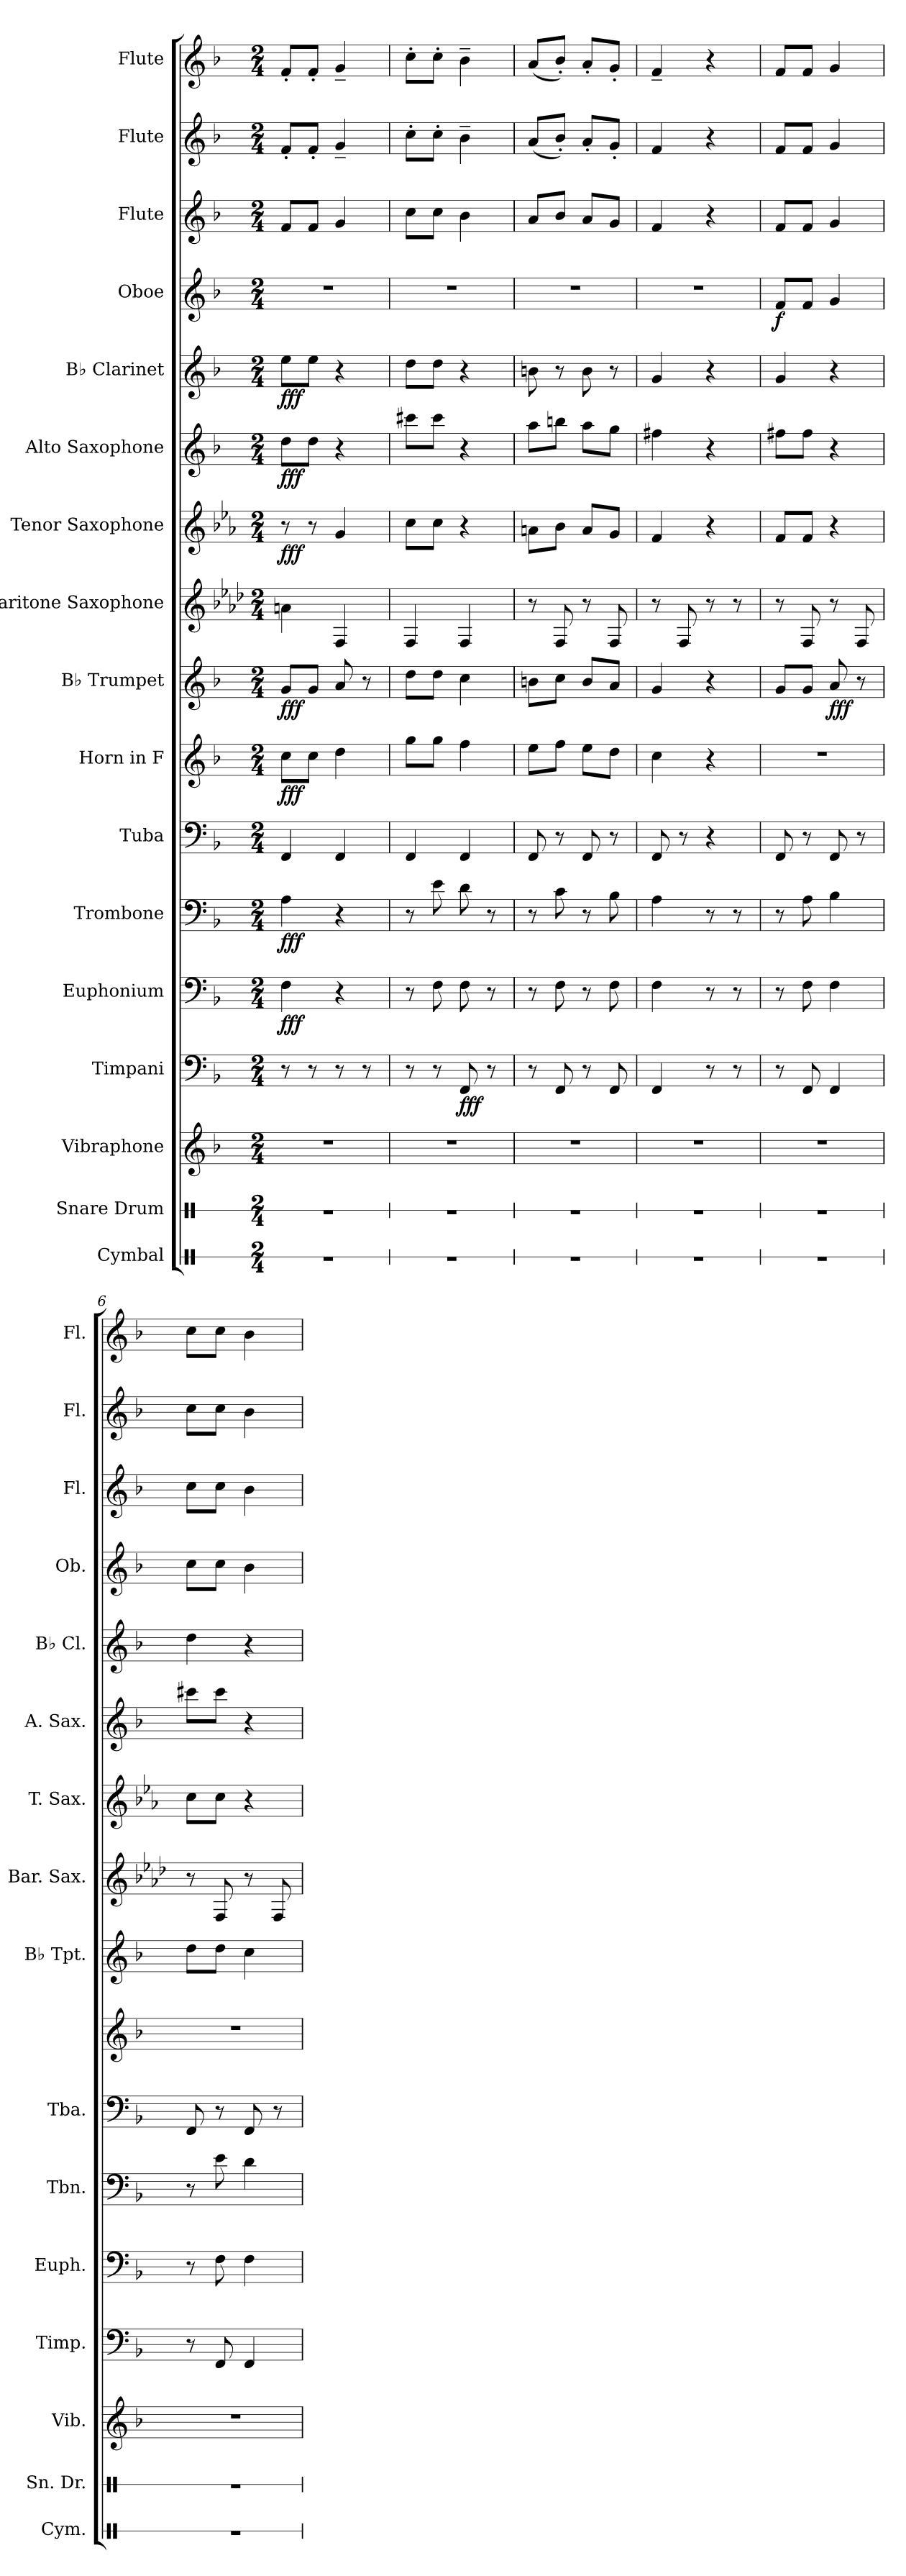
**kern	**kern	**kern	**kern	**dynam	**kern	**dynam	**kern	**dynam	**kern	**kern	**dynam	**kern	**dynam	**kern	**kern	**dynam	**kern	**dynam	**kern	**dynam	**kern	**dynam	**kern	**dynam	**kern	**dynam	**kern	**dynam
*part17	*part16	*part15	*part14	*part14	*part13	*part13	*part12	*part12	*part11	*part10	*part10	*part9	*part9	*part8	*part7	*part7	*part6	*part6	*part5	*part5	*part4	*part4	*part3	*part3	*part2	*part2	*part1	*part1
*staff17	*staff16	*staff15	*staff14	*staff14	*staff13	*staff13	*staff12	*staff12	*staff11	*staff10	*staff10	*staff9	*staff9	*staff8	*staff7	*staff7	*staff6	*staff6	*staff5	*staff5	*staff4	*staff4	*staff3	*staff3	*staff2	*staff2	*staff1	*staff1
*I"Cymbal	*I"Snare Drum	*I"Vibraphone	*I"Timpani	*	*I"Euphonium	*	*I"Trombone	*	*I"Tuba	*I"Horn in F	*	*I"B♭ Trumpet	*	*I"Baritone Saxophone	*I"Tenor Saxophone	*	*I"Alto Saxophone	*	*I"B♭ Clarinet	*	*I"Oboe	*	*I"Flute	*	*I"Flute	*	*I"Flute	*
*I'Cym.	*I'Sn. Dr.	*I'Vib.	*I'Timp.	*	*I'Euph.	*	*I'Tbn.	*	*I'Tba.	*	*	*I'B♭ Tpt.	*	*I'Bar. Sax.	*I'T. Sax.	*	*I'A. Sax.	*	*I'B♭ Cl.	*	*I'Ob.	*	*I'Fl.	*	*I'Fl.	*	*I'Fl.	*
*stria1	*stria1	*	*	*	*	*	*	*	*	*	*	*	*	*	*	*	*	*	*	*	*	*	*	*	*	*	*	*
*clefX	*clefX	*clefG2	*clefF4	*	*clefF4	*	*clefF4	*	*clefF4	*clefG2	*	*clefG2	*	*clefG2	*clefG2	*	*clefG2	*	*clefG2	*	*clefG2	*	*clefG2	*	*clefG2	*	*clefG2	*
*	*	*	*	*	*	*	*	*	*	*ITrd4c7	*	*ITrd1c2	*	*ITrd12c21	*ITrd8c14	*	*ITrd5c9	*	*ITrd1c2	*	*	*	*	*	*	*	*	*
*k[]	*k[]	*k[b-]	*k[b-]	*	*k[b-]	*	*k[b-]	*	*k[b-]	*k[b-e-]	*	*k[b-e-a-]	*	*k[b-e-a-d-]	*k[b-e-a-]	*	*k[b-e-a-d-]	*	*k[b-e-a-]	*	*k[b-]	*	*k[b-]	*	*k[b-]	*	*k[b-]	*
*M2/4	*M2/4	*M2/4	*M2/4	*	*M2/4	*	*M2/4	*	*M2/4	*M2/4	*	*M2/4	*	*M2/4	*M2/4	*	*M2/4	*	*M2/4	*	*M2/4	*	*M2/4	*	*M2/4	*	*M2/4	*
=1	=1	=1	=1	=1	=1	=1	=1	=1	=1	=1	=1	=1	=1	=1	=1	=1	=1	=1	=1	=1	=1	=1	=1	=1	=1	=1	=1	=1
!	!	!	!	!	!	!LO:DY:b	!	!LO:DY:b	!	!	!LO:DY:b	!	!LO:DY:b	!	!	!LO:DY:b	!	!LO:DY:b	!	!LO:DY:b	!	!	!	!	!	!	!	!
2r	2r	2r	8r	.	4F\	fff	4A\	fff	4FF/	8f\L	fff	8f/L	fff	4An\	8r	fff	8f\L	fff	8dd\L	fff	2r	.	8f/L	.	8f'/L	.	8f'/L	.
.	.	.	8r	.	.	.	.	.	.	8f\J	.	8f/J	.	.	8r	.	8f\J	.	8dd\J	.	.	.	8f/J	.	8f'/J	.	8f'/J	.
.	.	.	8r	.	4r	.	4r	.	4FF/	4g\	.	8g/	.	4FF/	4G/	.	4r	.	4r	.	.	.	4g/	.	4g~/	.	4g~/	.
.	.	.	8r	.	.	.	.	.	.	.	.	8r	.	.	.	.	.	.	.	.	.	.	.	.	.	.	.	.
=2	=2	=2	=2	=2	=2	=2	=2	=2	=2	=2	=2	=2	=2	=2	=2	=2	=2	=2	=2	=2	=2	=2	=2	=2	=2	=2	=2	=2
2r	2r	2r	8r	.	8r	.	8r	.	4FF/	8cc\L	.	8cc\L	.	4FF/	8c\L	.	8een\L	.	8cc\L	.	2r	.	8cc\L	.	8cc'\L	.	8cc'\L	.
.	.	.	8r	.	8F\	.	8e\	.	.	8cc\J	.	8cc\J	.	.	8c\J	.	8ee\J	.	8cc\J	.	.	.	8cc\J	.	8cc'\J	.	8cc'\J	.
!	!	!	!	!LO:DY:b	!	!	!	!	!	!	!	!	!	!	!	!	!	!	!	!	!	!	!	!	!	!	!	!
.	.	.	8FF/	fff	8F\	.	8d\	.	4FF/	4b-\	.	4b-\	.	4FF/	4r	.	4r	.	4r	.	.	.	4b-\	.	4b-~\	.	4b-~\	.
.	.	.	8r	.	8r	.	8r	.	.	.	.	.	.	.	.	.	.	.	.	.	.	.	.	.	.	.	.	.
=3	=3	=3	=3	=3	=3	=3	=3	=3	=3	=3	=3	=3	=3	=3	=3	=3	=3	=3	=3	=3	=3	=3	=3	=3	=3	=3	=3	=3
2r	2r	2r	8r	.	8r	.	8r	.	8FF/	8a\L	.	8an\L	.	8r	8An\L	.	8cc\L	.	8an\	.	2r	.	8a/L	.	(8a/L	.	(8a/L	.
.	.	.	8FF/	.	8F\	.	8c\	.	8r	8b-\J	.	8b-\J	.	8FF/	8B-\J	.	8ddn\J	.	8r	.	.	.	8b-/J	.	8b-'/J)	.	8b-'/J)	.
.	.	.	8r	.	8r	.	8r	.	8FF/	8a\L	.	8a/L	.	8r	8A/L	.	8cc\L	.	8a\	.	.	.	8a/L	.	8a'/L	.	8a'/L	.
.	.	.	8FF/	.	8F\	.	8B-\	.	8r	8g\J	.	8g/J	.	8FF/	8G/J	.	8b-\J	.	8r	.	.	.	8g/J	.	8g'/J	.	8g'/J	.
=4	=4	=4	=4	=4	=4	=4	=4	=4	=4	=4	=4	=4	=4	=4	=4	=4	=4	=4	=4	=4	=4	=4	=4	=4	=4	=4	=4	=4
2r	2r	2r	4FF/	.	4F\	.	4A\	.	8FF/	4f\	.	4f/	.	8r	4F/	.	4an\	.	4f/	.	2r	.	4f/	.	4f/	.	4f~/	.
.	.	.	.	.	.	.	.	.	8r	.	.	.	.	8FF/	.	.	.	.	.	.	.	.	.	.	.	.	.	.
.	.	.	8r	.	8r	.	8r	.	4r	4r	.	4r	.	8r	4r	.	4r	.	4r	.	.	.	4r	.	4r	.	4r	.
.	.	.	8r	.	8r	.	8r	.	.	.	.	.	.	8r	.	.	.	.	.	.	.	.	.	.	.	.	.	.
=5	=5	=5	=5	=5	=5	=5	=5	=5	=5	=5	=5	=5	=5	=5	=5	=5	=5	=5	=5	=5	=5	=5	=5	=5	=5	=5	=5	=5
!	!	!	!	!	!	!	!	!	!	!	!	!	!	!	!	!	!	!	!	!	!	!LO:DY:b	!	!LO:DY:b	!	!LO:DY:b	!	!LO:DY:b
2r	2r	2r	8r	.	8r	.	8r	.	8FF/	2r	.	8f/L	.	8r	8F/L	.	8an\L	.	4f/	.	8f/L	f	8f/L	other-dynamics	8f/L	other-dynamics	8f/L	other-dynamics
.	.	.	8FF/	.	8F\	.	8A\	.	8r	.	.	8f/J	.	8FF/	8F/J	.	8a\J	.	.	.	8f/J	.	8f/J	.	8f/J	.	8f/J	.
!	!	!	!	!	!	!	!	!	!	!	!	!	!LO:DY:b	!	!	!	!	!	!	!	!	!	!	!	!	!	!	!
.	.	.	4FF/	.	4F\	.	4B-\	.	8FF/	.	.	8g/	fff	8r	4r	.	4r	.	4r	.	4g/	.	4g/	.	4g/	.	4g/	.
.	.	.	.	.	.	.	.	.	8r	.	.	8r	.	8FF/	.	.	.	.	.	.	.	.	.	.	.	.	.	.
!!LO:PB:g=z
=6	=6	=6	=6	=6	=6	=6	=6	=6	=6	=6	=6	=6	=6	=6	=6	=6	=6	=6	=6	=6	=6	=6	=6	=6	=6	=6	=6	=6
2r	2r	2r	8r	.	8r	.	8r	.	8FF/	2r	.	8cc\L	.	8r	8c\L	.	8een\L	.	4cc\	.	8cc\L	.	8cc\L	.	8cc\L	.	8cc\L	.
.	.	.	8FF/	.	8F\	.	8e\	.	8r	.	.	8cc\J	.	8FF/	8c\J	.	8ee\J	.	.	.	8cc\J	.	8cc\J	.	8cc\J	.	8cc\J	.
.	.	.	4FF/	.	4F\	.	4d\	.	8FF/	.	.	4b-\	.	8r	4r	.	4r	.	4r	.	4b-\	.	4b-\	.	4b-\	.	4b-\	.
.	.	.	.	.	.	.	.	.	8r	.	.	.	.	8FF/	.	.	.	.	.	.	.	.	.	.	.	.	.	.
=	=	=	=	=	=	=	=	=	=	=	=	=	=	=	=	=	=	=	=	=	=	=	=	=	=	=	=	=
*-	*-	*-	*-	*-	*-	*-	*-	*-	*-	*-	*-	*-	*-	*-	*-	*-	*-	*-	*-	*-	*-	*-	*-	*-	*-	*-	*-	*-
